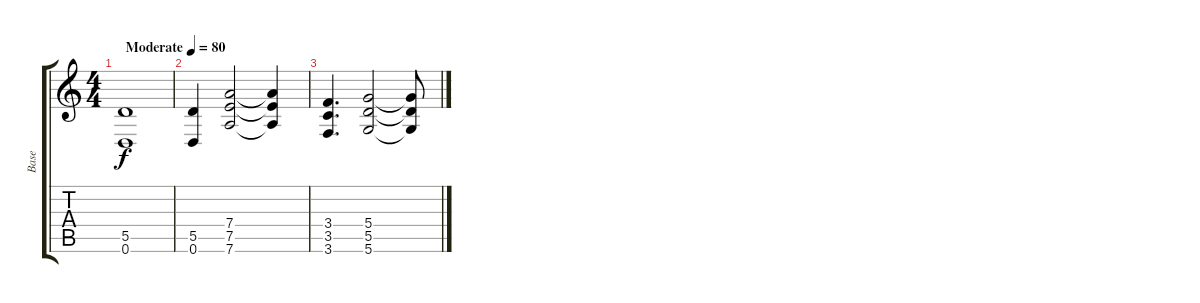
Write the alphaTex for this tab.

\track ("Base" "Base") {instrument acousticguitarsteel}
\staff {score tabs}
\tuning (E4 B3 G3 D3 A2 D2) {hide}
\ts (4 4)
\tempo (80 "Moderate")
\clef g2
\ks c
(5.5 0.6).1{dy f instrument acousticguitarsteel} |
(5.5 0.6).4 (7.4 7.5 7.6).2 (7.4{t} 7.5{t} 7.6{t}).4 |
(3.4 3.5 3.6).4{d} (5.4 5.5 5.6).2 (5.4{t} 5.5{t} 5.6{t}).8
